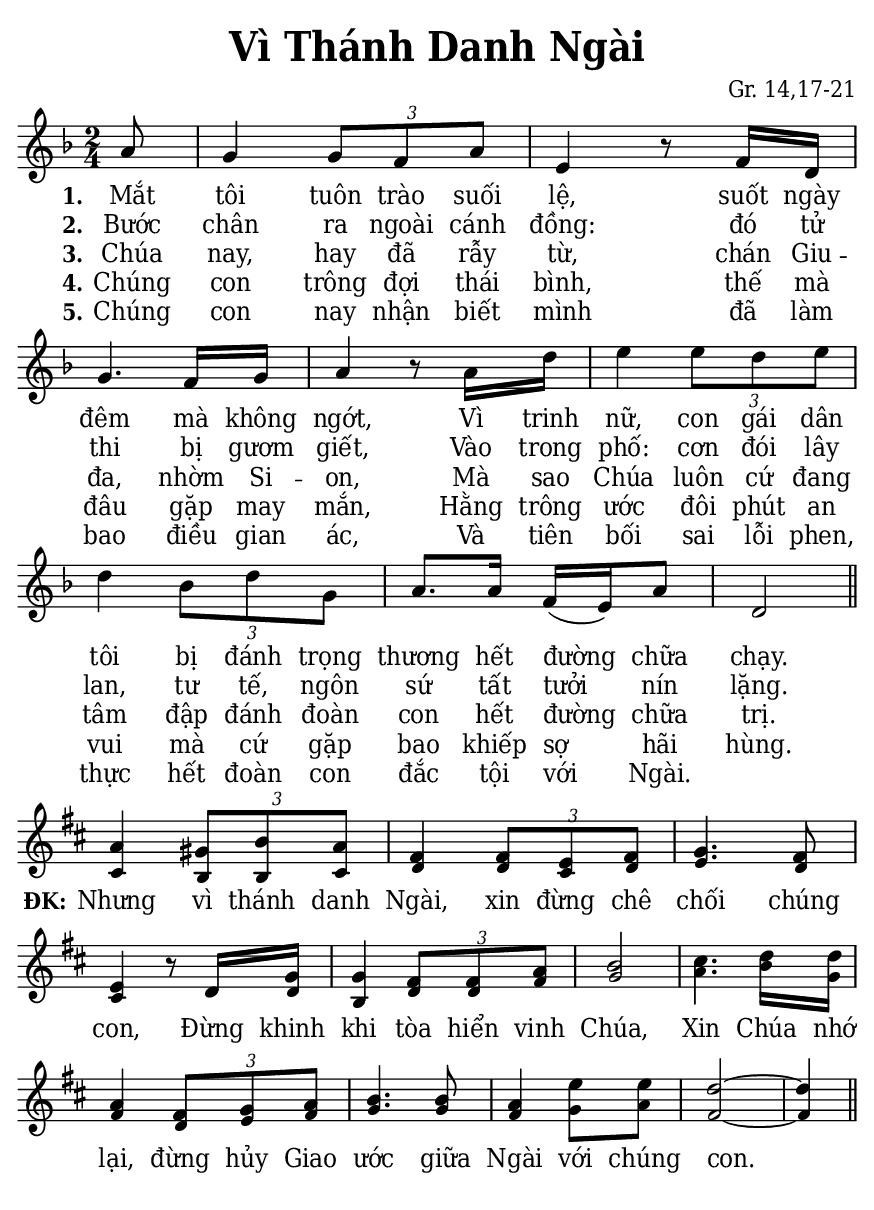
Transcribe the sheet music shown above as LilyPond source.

% Cài đặt chung\
\version "2.22.1"
\include "english.ly"

\header {
  title = \markup { \fontsize #1 "Vì Thánh Danh Ngài" }
  composer = "Gr. 14,17-21"
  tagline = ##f
}

% Nhạc phiên khúc
nhacPhienKhucSop = \relative c'' {
  \partial 8 a8 |
  g4 \tuplet 3/2 { g8 f a } |
  e4 r8 f16 d |
  g4. f16 g |
  a4 r8 a16 d |
  e4 \tuplet 3/2 { e8 d e } |
  d4 \tuplet 3/2 { bf8 d g, } |
  a8. a16 f (e) a8 |
  d,2 \bar "||"
  
  \set Staff.explicitKeySignatureVisibility = #end-of-line-invisible
  \set Staff.printKeyCancellation = ##f
  \key d \major
  a'4 \tuplet 3/2 { gs8 b a } |
  fs4 \tuplet 3/2 { fs8 e fs } |
  g4. fs8 |
  e4 r8 d16 g |
  g4 \tuplet 3/2 { fs8 fs a } |
  b2 |
  cs4. d16 d |
  a4 \tuplet 3/2 { fs8 g a } |
  b4. b8 |
  a4 e'8 e |
  d2 ~ |
  d4 \bar "||"
}

nhacPhienKhucAlto = \relative c' {
  r8 |
  R2*8
  
  \set Staff.explicitKeySignatureVisibility = #end-of-line-invisible
  \set Staff.printKeyCancellation = ##f
  \key d \major
  cs4 \tuplet 3/2 { b8 b cs } |
  d4 \tuplet 3/2 { d8 cs d } |
  e4. d8 |
  cs4 r8 d16 d |
  b4 \tuplet 3/2 { d8 d fs } |
  g2 |
  a4. b16 g |
  fs4 \tuplet 3/2 { d8 e fs } |
  g4. g8 |
  fs4 g8 a |
  fs2 ~ |
  fs4
}

% Lời phiên khúc
loiPhienKhucSop = \lyrics {
  <<
    {
      \set stanza = "1."
      Mắt tôi tuôn trào suối lệ,
      suốt ngày đêm mà không ngớt,
      Vì trinh nữ, con gái dân tôi
      bị đánh trọng thương hết đường chữa chạy.
    }
    \new Lyrics {
	    \set associatedVoice = "beSop"
	    \set stanza = "2."
	    Bước chân ra ngoài cánh đồng:
	    đó tử thi bị gươm giết,
	    Vào trong phố: cơn đói lây lan,
	    tư tế, ngôn sứ tất tưởi nín lặng.
    }
    \new Lyrics {
	    \set associatedVoice = "beSop"
	    \set stanza = "3."
	    Chúa nay, hay đã rẫy từ, chán Giu -- đa,
	    nhờm Si -- on,
	    Mà sao Chúa luôn cứ đang tâm
	    đập đánh đoàn con hết đường chữa trị.
    }
    \new Lyrics {
	    \set associatedVoice = "beSop"
	    \set stanza = "4."
	    Chúng con trông đợi thái bình,
	    thế mà đâu gặp may mắn,
	    Hằng trông ước đôi phút an vui
	    mà cứ gặp bao khiếp sợ hãi hùng.
    }
    \new Lyrics {
	    \set associatedVoice = "beSop"
	    \set stanza = "5."
	    Chúng con nay nhận biết mình đã làm bao điều gian ác,
	    Và tiên bối sai lỗi phen,
	    thực hết đoàn con đắc tội với Ngài.
    }
  >>
  \set stanza = "ĐK:"
  Nhưng vì thánh danh Ngài, xin đừng chê chối chúng con,
  Đừng khinh khi tòa hiển vinh Chúa,
  Xin Chúa nhớ lại, đừng hủy Giao ước
  giữa Ngài với chúng con.
}

% Dàn trang
\paper {
  #(set-paper-size "a5")
  top-margin = 3\mm
  bottom-margin = 3\mm
  left-margin = 3\mm
  right-margin = 3\mm
  indent = #0
  #(define fonts
	 (make-pango-font-tree "Deja Vu Serif Condensed"
	 		       "Deja Vu Serif Condensed"
			       "Deja Vu Serif Condensed"
			       (/ 20 20)))
  print-page-number = ##f
}

TongNhip = {
  \key f \major \time 2/4
  \set Timing.beamExceptions = #'()
  \set Timing.baseMoment = #(ly:make-moment 1/4)
}

% Đổi kích thước nốt cho bè phụ
notBePhu =
#(define-music-function (font-size music) (number? ly:music?)
   (for-some-music
     (lambda (m)
       (if (music-is-of-type? m 'rhythmic-event)
           (begin
             (set! (ly:music-property m 'tweaks)
                   (cons `(font-size . ,font-size)
                         (ly:music-property m 'tweaks)))
             #t)
           #f))
     music)
   music)

\score {
  \new ChoirStaff <<
    \new Staff \with {
        \consists "Merge_rests_engraver"
        printPartCombineTexts = ##f
      }
      <<
      \new Voice \TongNhip \partCombine 
        \nhacPhienKhucSop
        \notBePhu -1 { \nhacPhienKhucAlto }
      \new NullVoice = beSop \nhacPhienKhucSop
      \new Lyrics \lyricsto beSop \loiPhienKhucSop
      >>
  >>
  \layout {
    \override Lyrics.LyricSpace.minimum-distance = #1.5
    \override Score.BarNumber.break-visibility = ##(#f #f #f)
    \override Score.SpacingSpanner.uniform-stretching = ##t
  } 
}
